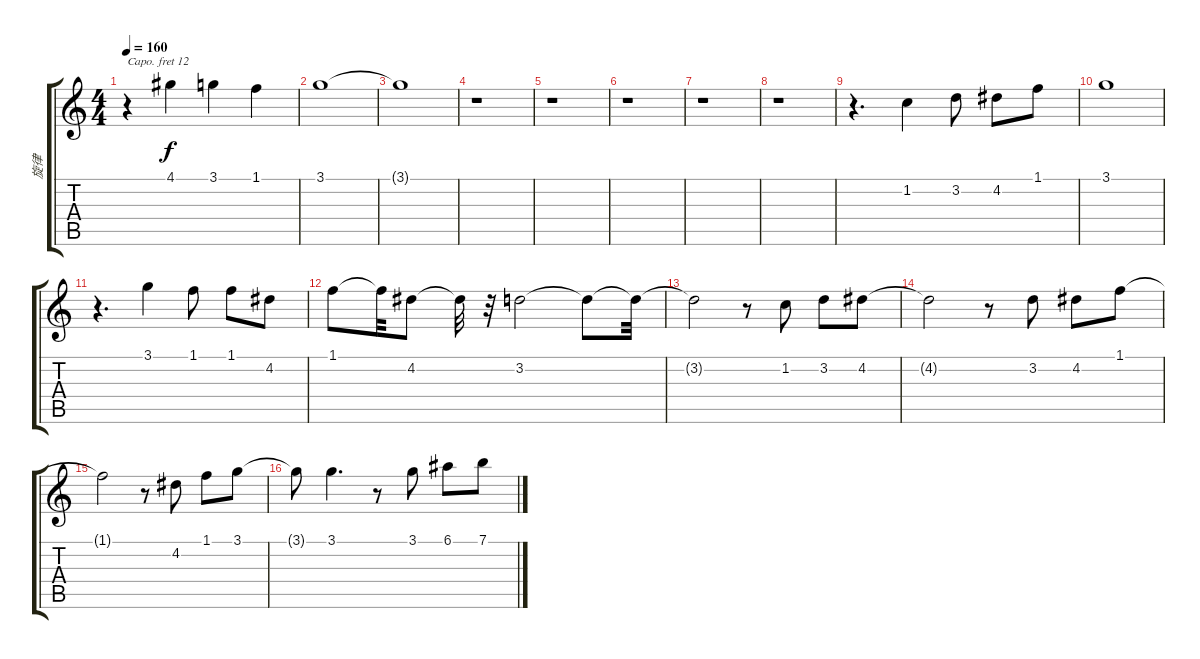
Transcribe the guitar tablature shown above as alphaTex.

\track ("旋律" "旋律") {instrument panflute}
\staff {score tabs}
\capo 12
\tuning (E4 B3 G3 D3 A2 E2) {hide}
\ts (4 4)
\tempo 160
\clef g2
\ks c
r.4{dy f} 4.1.4 3.1.4 1.1.4 |
3.1.1 |
3.1{t}.1 |
r.1 |
r.1 |
r.1 |
r.1 |
r.1 |
r.4{d} 1.2.4 3.2.8 4.2.8 1.1.8 |
3.1.1 |
r.4{d} 3.1.4 1.1.8 1.1.8 4.2.8 |
1.1.8 1.1{t}.32 4.2.8 4.2{t}.32 r.32 3.2.2 3.2{t}.8 3.2{t}.32 |
3.2{t}.2 r.8 1.2.8 3.2.8 4.2.8 |
4.2{t}.2 r.8 3.2.8 4.2.8 1.1.8 |
1.1{t}.2 r.8 4.2.8 1.1.8 3.1.8 |
3.1{t}.8 3.1.4{d} r.8 3.1.8 6.1.8 7.1.8
